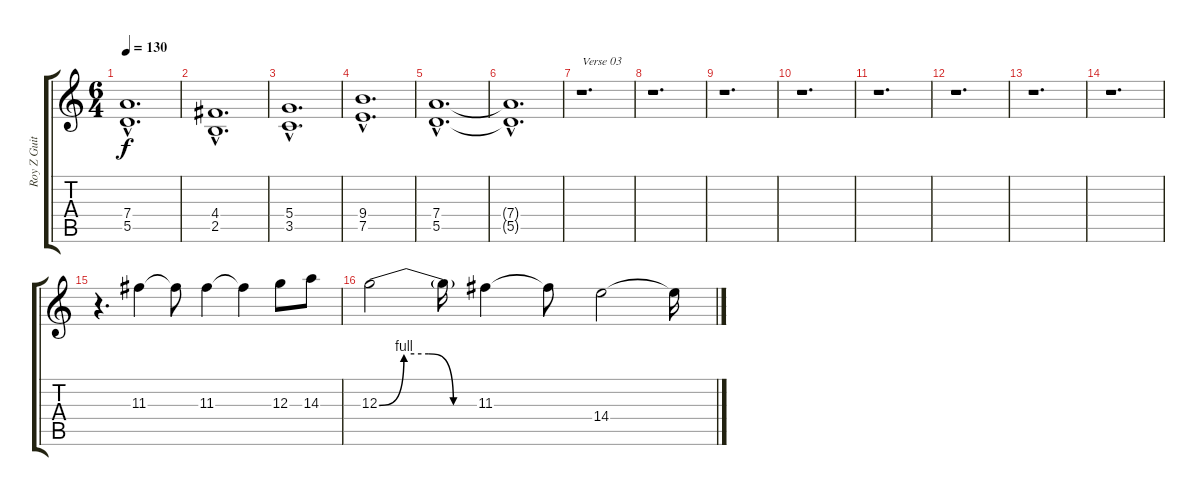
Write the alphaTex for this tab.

\track ("Roy Z Guitar 02" "Roy Z Guit") {instrument distortionguitar}
\staff {score tabs}
\tuning (E4 B3 G3 D3 A2 E2) {hide}
\ts (6 4)
\tempo 130
\clef g2
\ks c
(7.4{hac} 5.5{hac}).1{d dy f} |
(4.4{hac} 2.5{hac}).1{d} |
(5.4{hac} 3.5{hac}).1{d} |
(9.4{hac} 7.5{hac}).1{d} |
(7.4{hac} 5.5{hac}).1{d} |
(7.4{hac t} 5.5{hac t}).1{d} |
r.1{d txt "Verse 03"} |
r.1{d} |
r.1{d} |
r.1{d} |
r.1{d} |
r.1{d} |
r.1{d} |
r.1{d} |
r.4{d} 11.3.4 11.3{t}.8 11.3.4 11.3{t}.4 12.3.8 14.3.8 |
12.3{be (custom 0 0 15 4 30 4 45 0 60 0)}.2 12.3{t}.16 11.3.4 11.3{t}.8 14.4.2 14.4{t}.16
